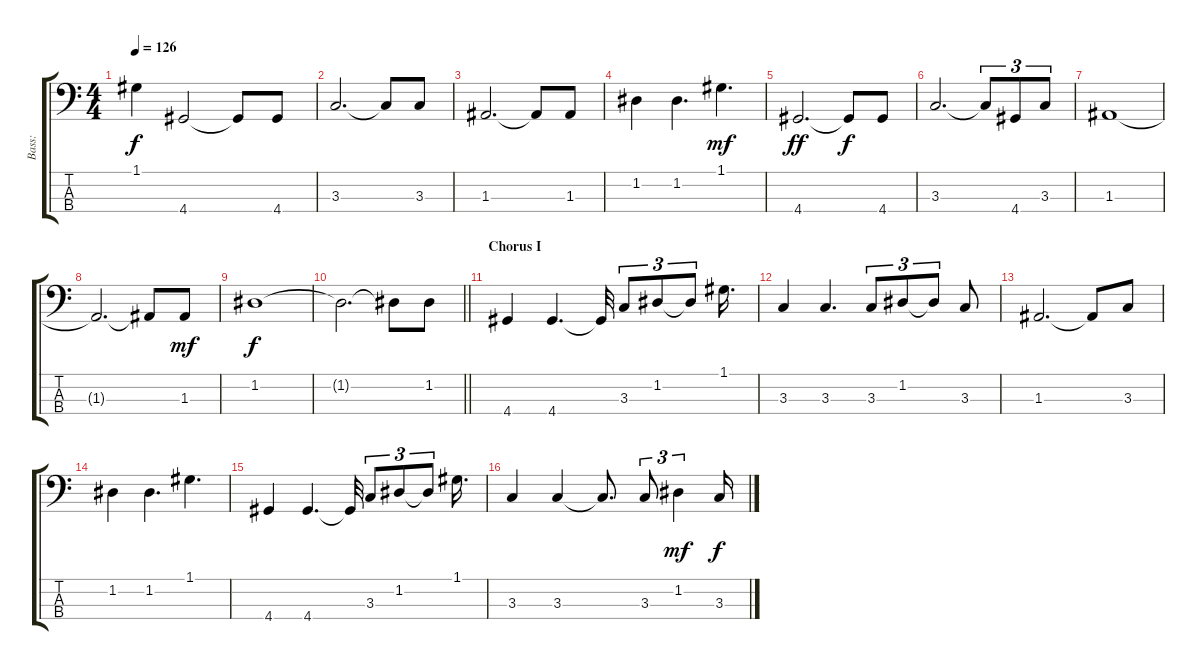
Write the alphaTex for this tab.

\track ("Bass:" "Bass:") {instrument electricbassfinger}
\staff {score tabs}
\tuning (G2 D2 A1 E1) {hide}
\ts (4 4)
\tempo 126
\clef f4
\ks c
1.1{t}.4{dy f} 4.4.2 4.4{t}.8 4.4.8 |
3.3.2{d} 3.3{t}.8 3.3.8 |
1.3.2{d} 1.3{t}.8 1.3.8 |
1.2.4 1.2.4{d} 1.1.4{d dy mf} |
4.4.2{d dy ff} 4.4{t}.8{dy f} 4.4.8 |
3.3.2{d} 3.3{t}.8{tu (3 2)} 4.4.8{tu (3 2)} 3.3.8{tu (3 2)} |
1.3.1 |
1.3{t}.2{d} 1.3{t}.8 1.3.8{dy mf} |
1.2.1{dy f} |
\barLineRight lightlight
1.2{t}.2{d} 1.2{t}.8 1.2.8 |
\section ("" "Chorus I")
4.4.4 4.4.4{d} 4.4{t}.32 3.3.8{tu (3 2)} 1.2.8{tu (3 2)} 1.2{t}.8{tu (3 2)} 1.1.16{d} |
3.3.4 3.3.4{d} 3.3.8{tu (3 2)} 1.2.8{tu (3 2)} 1.2{t}.8{tu (3 2)} 3.3.8 |
1.3.2{d} 1.3{t}.8 3.3.8 |
1.2.4 1.2.4{d} 1.1.4{d} |
4.4.4 4.4.4{d} 4.4{t}.32 3.3.8{tu (3 2)} 1.2.8{tu (3 2)} 1.2{t}.8{tu (3 2)} 1.1.16{d} |
3.3.4 3.3.4 3.3{t}.8{d} 3.3.8{tu (3 2)} 1.2.4{tu (3 2) dy mf} 3.3.16{dy f}
